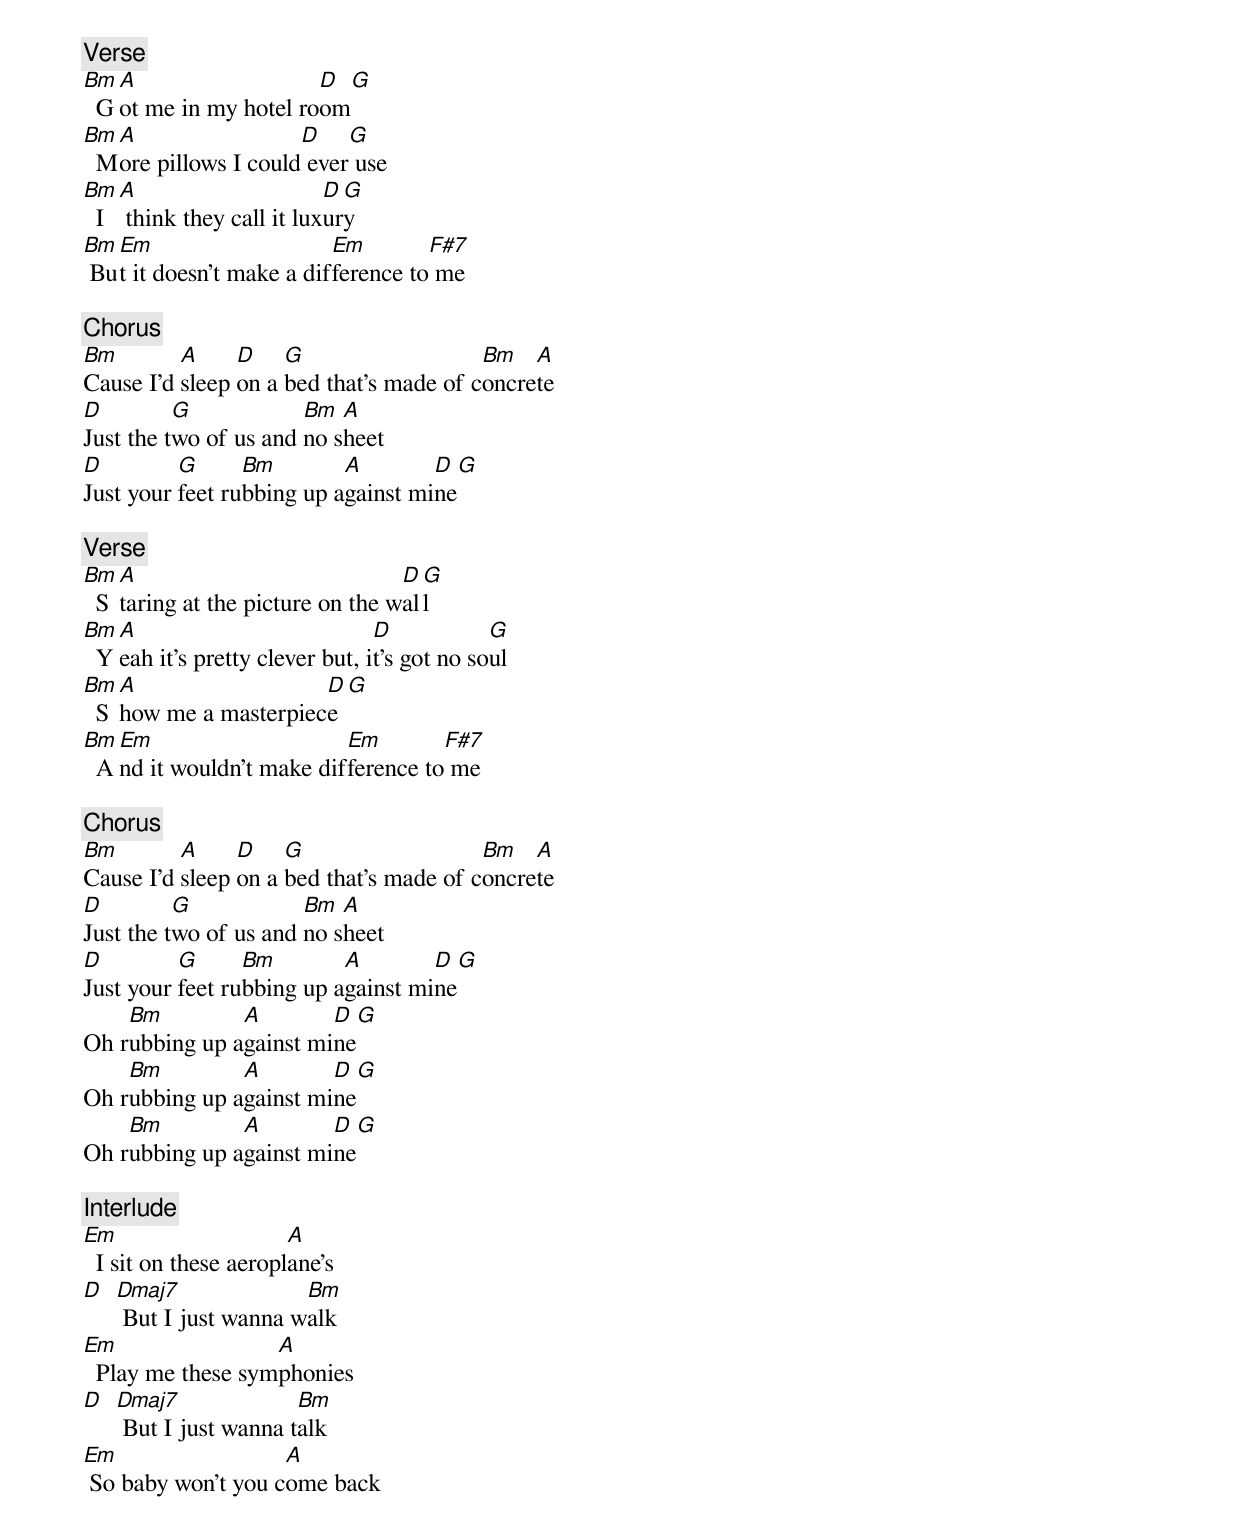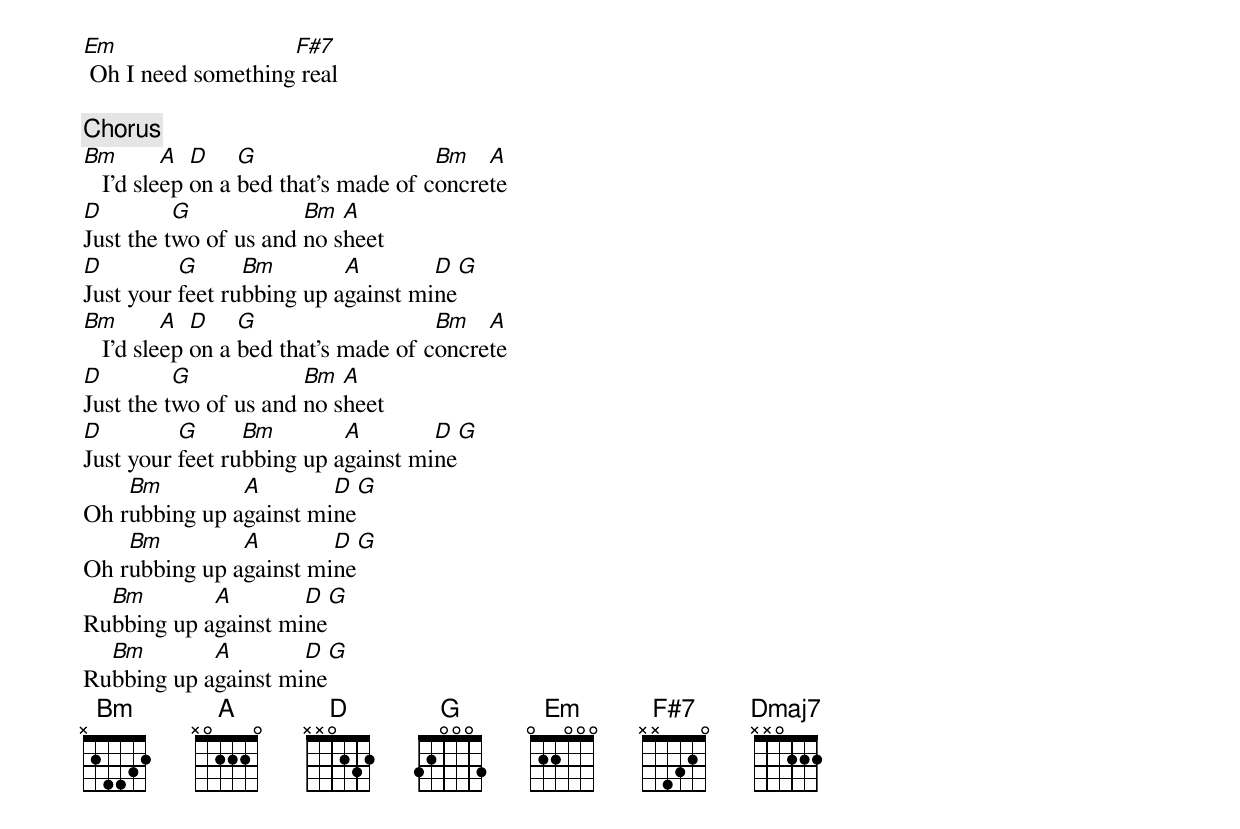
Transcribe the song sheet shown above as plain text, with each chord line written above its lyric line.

[Verse]
Bm A                   D G
  Got me in my hotel room
Bm A                  D    G
  More pillows I could ever use
Bm A                      D G
  I think they call it luxury
Bm Em                     Em        F#7
 But it doesn't make a difference to me

[Chorus]
Bm        A     D    G                   Bm   A
Cause I'd sleep on a bed that's made of concrete
D         G            Bm  A
Just the two of us and no sheet
D         G      Bm        A        D G
Just your feet rubbing up against mine

[Verse]
Bm A                             D G
  Staring at the picture on the wall
Bm A                            D            G
  Yeah it's pretty clever but, it's got no soul
Bm A                  D   G
  Show me a masterpiece
Bm Em                     Em        F#7
  And it wouldn't make difference to me

[Chorus]
Bm        A     D    G                   Bm   A
Cause I'd sleep on a bed that's made of concrete
D         G            Bm  A
Just the two of us and no sheet
D         G      Bm        A        D G
Just your feet rubbing up against mine
    Bm         A        D G
Oh rubbing up against mine
    Bm         A        D G
Oh rubbing up against mine
    Bm         A        D G
Oh rubbing up against mine

[Interlude]
Em                     A
  I sit on these aeroplane's
D Dmaj7              Bm
   But I just wanna walk
Em                 A
  Play me these symphonies
D Dmaj7              Bm
   But I just wanna talk
Em                  A
 So baby won't you come back
Em                  F#7
 Oh I need something real

[Chorus]
Bm        A  D    G                   Bm   A
   I'd sleep on a bed that's made of concrete
D         G            Bm  A
Just the two of us and no sheet
D         G      Bm        A        D G
Just your feet rubbing up against mine
Bm        A  D    G                   Bm   A
   I'd sleep on a bed that's made of concrete
D         G            Bm  A
Just the two of us and no sheet
D         G      Bm        A        D G
Just your feet rubbing up against mine
    Bm         A        D G
Oh rubbing up against mine
    Bm         A        D G
Oh rubbing up against mine
  Bm        A        D G
Rubbing up against mine
  Bm        A        D G
Rubbing up against mine
